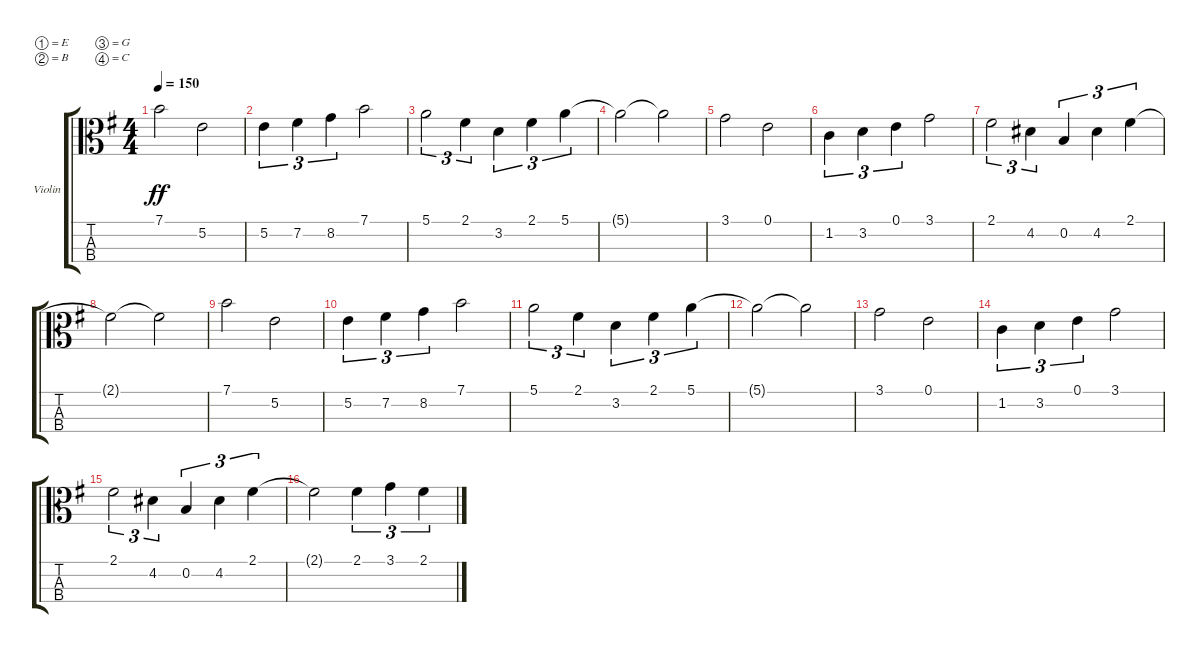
\defaultSystemsLayout 4
\bracketExtendMode groupsimilarinstruments
\firstSystemTrackNameOrientation horizontal
\otherSystemsTrackNameOrientation horizontal
\track ("Violin" "Violin") {instrument viola}
\staff {score tabs}
\tuning (E4 B3 G3 C3)
\ts (4 4)
\tempo 150
\clef c3
\scale
0.511811
\ks eminor
7.1.2{dy ff instrument viola} 5.2.2 |
\scale
0.244094 5.2.4{tu (3 2)} 7.2.4{tu (3 2)} 8.2.4{tu (3 2)} 7.1.2 |
\scale
0.244094 5.1.2{tu (3 2)} 2.1.4{tu (3 2)} 3.2.4{tu (3 2)} 2.1.4{tu (3 2)} 5.1.4{tu (3 2)} |
5.1{t}.2 5.1{t}.2 |
3.1.2 0.1.2 |
1.2.4{tu (3 2)} 3.2.4{tu (3 2)} 0.1.4{tu (3 2)} 3.1.2 |
2.1.2{tu (3 2)} 4.2.4{tu (3 2)} 0.2.4{tu (3 2)} 4.2.4{tu (3 2)} 2.1.4{tu (3 2)} |
2.1{t}.2 2.1{t}.2 |
7.1.2 5.2.2 |
5.2.4{tu (3 2)} 7.2.4{tu (3 2)} 8.2.4{tu (3 2)} 7.1.2 |
5.1.2{tu (3 2)} 2.1.4{tu (3 2)} 3.2.4{tu (3 2)} 2.1.4{tu (3 2)} 5.1.4{tu (3 2)} |
5.1{t}.2 5.1{t}.2 |
3.1.2 0.1.2 |
1.2.4{tu (3 2)} 3.2.4{tu (3 2)} 0.1.4{tu (3 2)} 3.1.2 |
2.1.2{tu (3 2)} 4.2.4{tu (3 2)} 0.2.4{tu (3 2)} 4.2.4{tu (3 2)} 2.1.4{tu (3 2)} |
2.1{t}.2 2.1.4{tu (3 2)} 3.1.4{tu (3 2)} 2.1.4{tu (3 2)}
